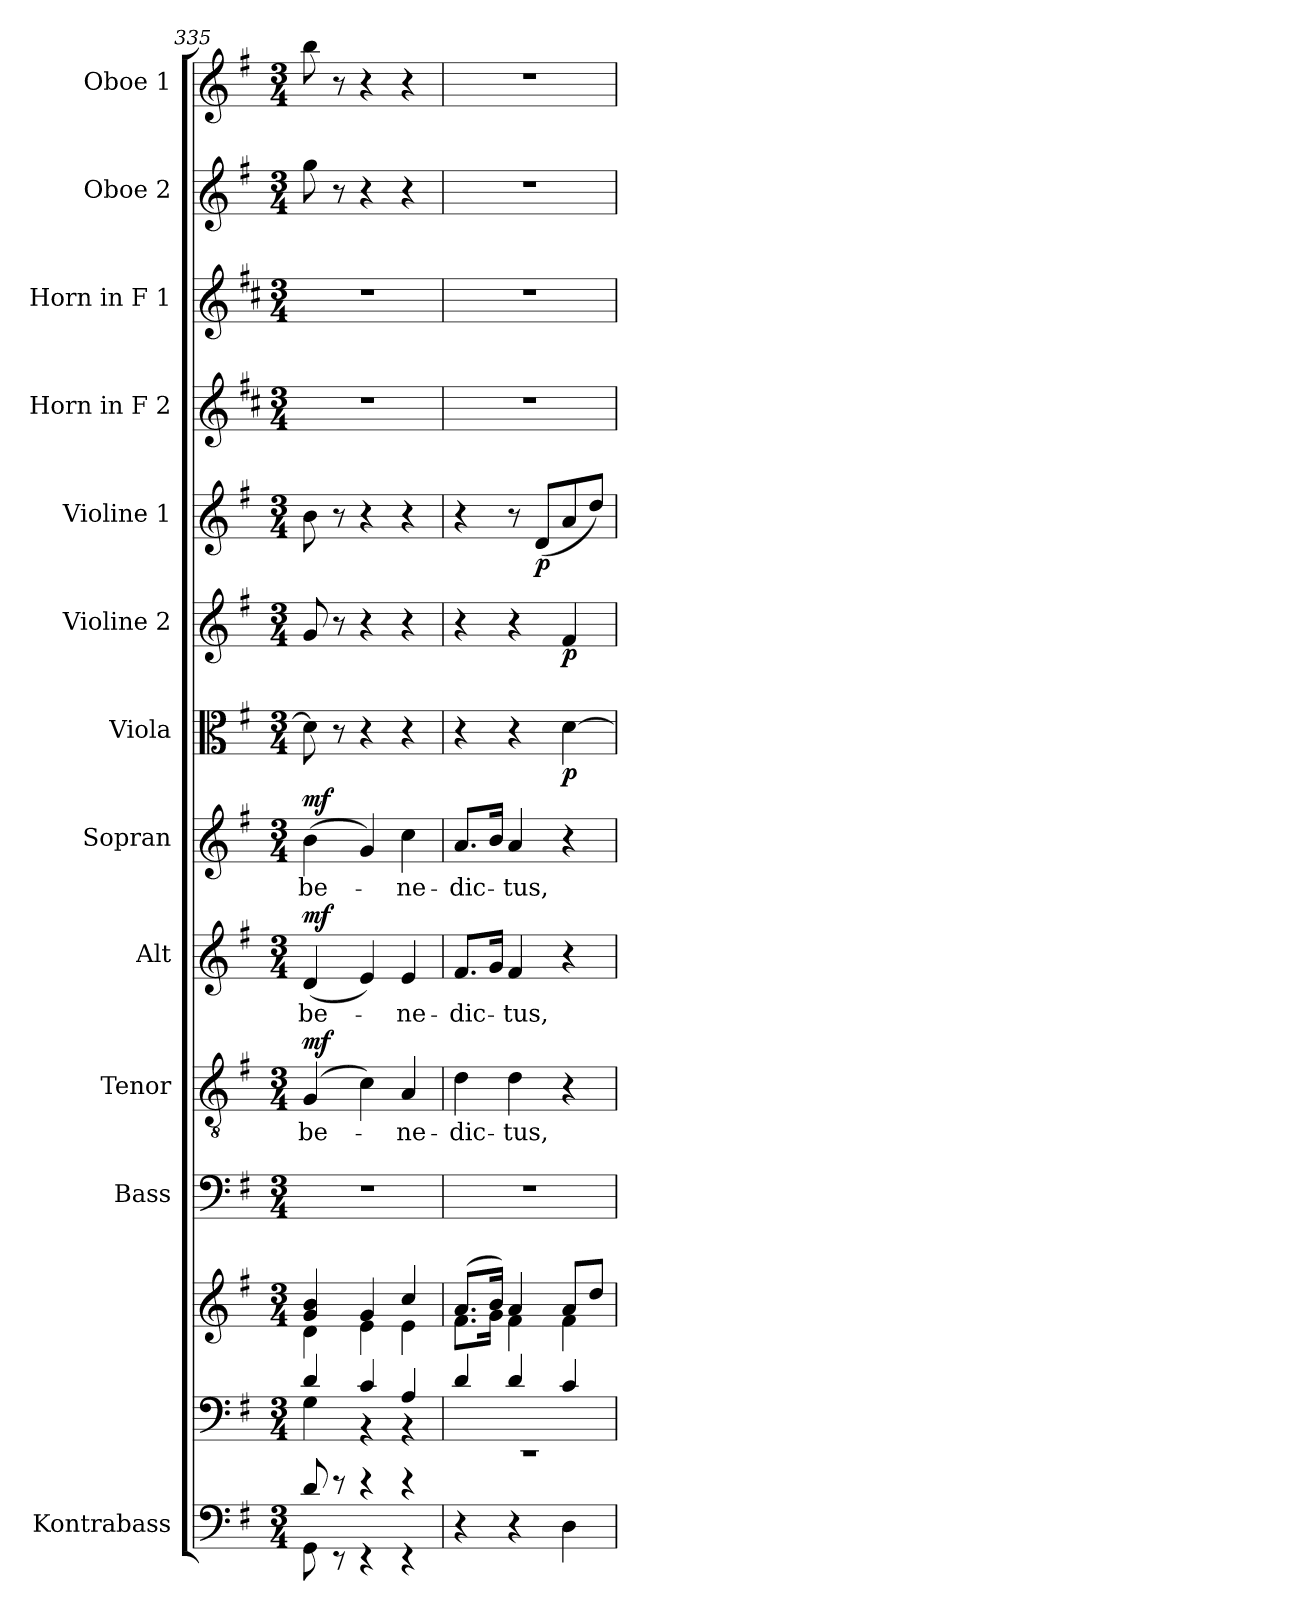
**kern	**kern	**kern	**kern	**kern	**text	**dynam	**kern	**text	**dynam	**kern	**text	**dynam	**kern	**dynam	**kern	**dynam	**kern	**dynam	**kern	**kern	**kern	**kern
*part13	*part12	*part12	*part11	*part10	*part10	*part10	*part9	*part9	*part9	*part8	*part8	*part8	*part7	*part7	*part6	*part6	*part5	*part5	*part4	*part3	*part2	*part1
*staff14	*staff13	*staff12	*staff11	*staff10	*staff10	*staff10	*staff9	*staff9	*staff9	*staff8	*staff8	*staff8	*staff7	*staff7	*staff6	*staff6	*staff5	*staff5	*staff4	*staff3	*staff2	*staff1
*I"Kontrabass	*	*	*I"Bass	*I"Tenor	*	*	*I"Alt	*	*	*I"Sopran	*	*	*I"Viola	*	*I"Violine 2	*	*I"Violine 1	*	*I"Horn in F 2	*I"Horn in F 1	*I"Oboe 2	*I"Oboe 1
*I'Kb.	*	*	*I'B.	*I'T.	*	*	*I'A.	*	*	*I'S.	*	*	*I'Vla.	*	*I'Vl. 2	*	*I'Vl. 1	*	*	*	*I'Ob. 2	*I'Ob. 1
!!LO:PB:g=z
*clefF4	*clefF4	*clefG2	*clefF4	*clefGv2	*	*	*clefG2	*	*	*clefG2	*	*	*clefC3	*	*clefG2	*	*clefG2	*	*clefG2	*clefG2	*clefG2	*clefG2
*ITrd7c12	*	*	*	*	*	*	*	*	*	*	*	*	*	*	*	*	*	*	*ITrd4c7	*ITrd4c7	*	*
*k[f#]	*k[f#]	*k[f#]	*k[f#]	*k[f#]	*	*	*k[f#]	*	*	*k[f#]	*	*	*k[f#]	*	*k[f#]	*	*k[f#]	*	*k[f#]	*k[f#]	*k[f#]	*k[f#]
*G:	*G:	*G:	*G:	*G:	*	*	*G:	*	*	*G:	*	*	*G:	*	*G:	*	*G:	*	*G:	*G:	*G:	*G:
*M3/4	*M3/4	*M3/4	*M3/4	*M3/4	*	*	*M3/4	*	*	*M3/4	*	*	*M3/4	*	*M3/4	*	*M3/4	*	*M3/4	*M3/4	*M3/4	*M3/4
=335	=335	=335	=335	=335	=335	=335	=335	=335	=335	=335	=335	=335	=335	=335	=335	=335	=335	=335	=335	=335	=335	=335
*^	*^	*^	*	*	*	*	*	*	*	*	*	*	*	*	*	*	*	*	*	*	*	*
!	!	!	!	!	!	!	!	!LO:LY:b	!LO:DY:a	!	!LO:LY:b	!LO:DY:a	!	!LO:LY:b	!LO:DY:a	!	!	!	!	!	!	!	!	!	!
8D/	8GGG\	4d/	4G\	4g/ 4b/	4d\	2.r	(4G/	be-	mf	(<4d/	be-	mf	(>4b\	be-	mf	8d\]	.	8g/	.	8b\	.	2.r	2.r	8gg\	8bb\
8r	8r	.	.	.	.	.	.	.	.	.	.	.	.	.	.	8r	.	8r	.	8r	.	.	.	8r	8r
4r	4r	4c!/	4rBB	4g!/	4e!\	.	4c\)	.	.	4e/)	.	.	4g/)	.	.	4r	.	4r	.	4r	.	.	.	4r	4r
!	!	!	!	!	!	!	!	!LO:LY:b	!	!	!LO:LY:b	!	!	!LO:LY:b	!	!	!	!	!	!	!	!	!	!	!
4r	4r	4A!/	4rBB	4cc!/	4e!\	.	4A/	-ne-	.	4e/	-ne-	.	4cc\	-ne-	.	4r	.	4r	.	4r	.	.	.	4r	4r
=336	=336	=336	=336	=336	=336	=336	=336	=336	=336	=336	=336	=336	=336	=336	=336	=336	=336	=336	=336	=336	=336	=336	=336	=336	=336
!	!	!	!LO:N:vis=1	!	!	!	!	!LO:LY:b	!	!	!LO:LY:b	!	!	!LO:LY:b	!	!	!	!	!	!	!	!	!	!	!
*v	*v	*	*	*	*	*	*	*	*	*	*	*	*	*	*	*	*	*	*	*	*	*	*	*	*
4r	4d!/	2.rEE	(>8.a!/L	8.f#!\L	2.r	4d\	-dic-	.	8.f#/L	-dic-	.	8.a/L	-dic-	.	4r	.	4r	.	4r	.	2.r	2.r	2.r	2.r
.	.	.	16b!/Jk)	16g!\Jk	.	.	.	.	16g/Jk	.	.	16b/Jk	.	.	.	.	.	.	.	.	.	.	.	.
!	!	!	!	!	!	!	!LO:LY:b	!	!	!LO:LY:b	!	!	!LO:LY:b	!	!	!	!	!	!	!	!	!	!	!
4r	4d!/	.	4a!/	4f#!\	.	4d\	-tus,	.	4f#/	-tus,	.	4a/	-tus,	.	4r	.	4r	.	8r	.	.	.	.	.
!	!	!	!	!	!	!	!	!	!	!	!	!	!	!	!	!	!	!	!	!LO:DY:b	!	!	!	!
.	.	.	.	.	.	.	.	.	.	.	.	.	.	.	.	.	.	.	(<8d/L	p	.	.	.	.
!	!	!	!	!	!	!	!	!	!	!	!	!	!	!	!	!LO:DY:b	!	!LO:DY:b	!	!	!	!	!	!
4DD\	4c!/	.	8a!/L	4f#!\	.	4r	.	.	4r	.	.	4r	.	.	[4d\	p	4f#/	p	8a/	.	.	.	.	.
.	.	.	8dd!/J	.	.	.	.	.	.	.	.	.	.	.	.	.	.	.	8dd/J)	.	.	.	.	.
*	*v	*v	*	*	*	*	*	*	*	*	*	*	*	*	*	*	*	*	*	*	*	*	*	*
*	*	*v	*v	*	*	*	*	*	*	*	*	*	*	*	*	*	*	*	*	*	*	*	*
=	=	=	=	=	=	=	=	=	=	=	=	=	=	=	=	=	=	=	=	=	=	=
*-	*-	*-	*-	*-	*-	*-	*-	*-	*-	*-	*-	*-	*-	*-	*-	*-	*-	*-	*-	*-	*-	*-
